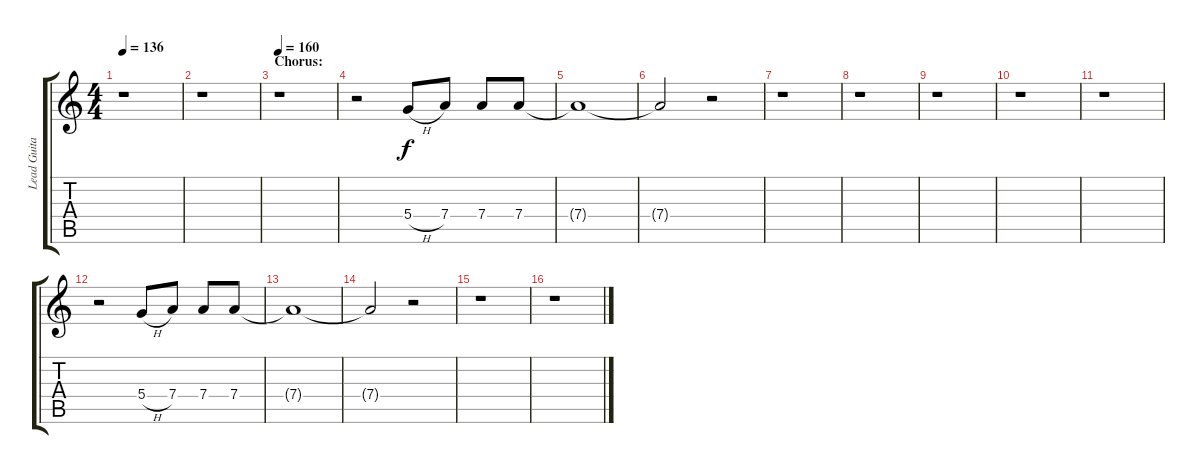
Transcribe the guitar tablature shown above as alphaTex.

\track ("Lead Guitar I" "Lead Guita") {instrument distortionguitar}
\staff {score tabs}
\tuning (E4 B3 G3 D3 A2 E2) {hide}
\ts (4 4)
\tempo 136
\clef g2
\ks c
r.1{dy f} |
r.1 |
\section ("" "Chorus:")
\tempo 160
r.1 |
r.2 5.4{h}.8 7.4.8 7.4.8 7.4.8 |
7.4{t}.1 |
7.4{t}.2 r.2 |
r.1 |
r.1 |
r.1 |
r.1 |
r.1 |
r.2 5.4{h}.8 7.4.8 7.4.8 7.4.8 |
7.4{t}.1 |
7.4{t}.2 r.2 |
r.1 |
r.1
